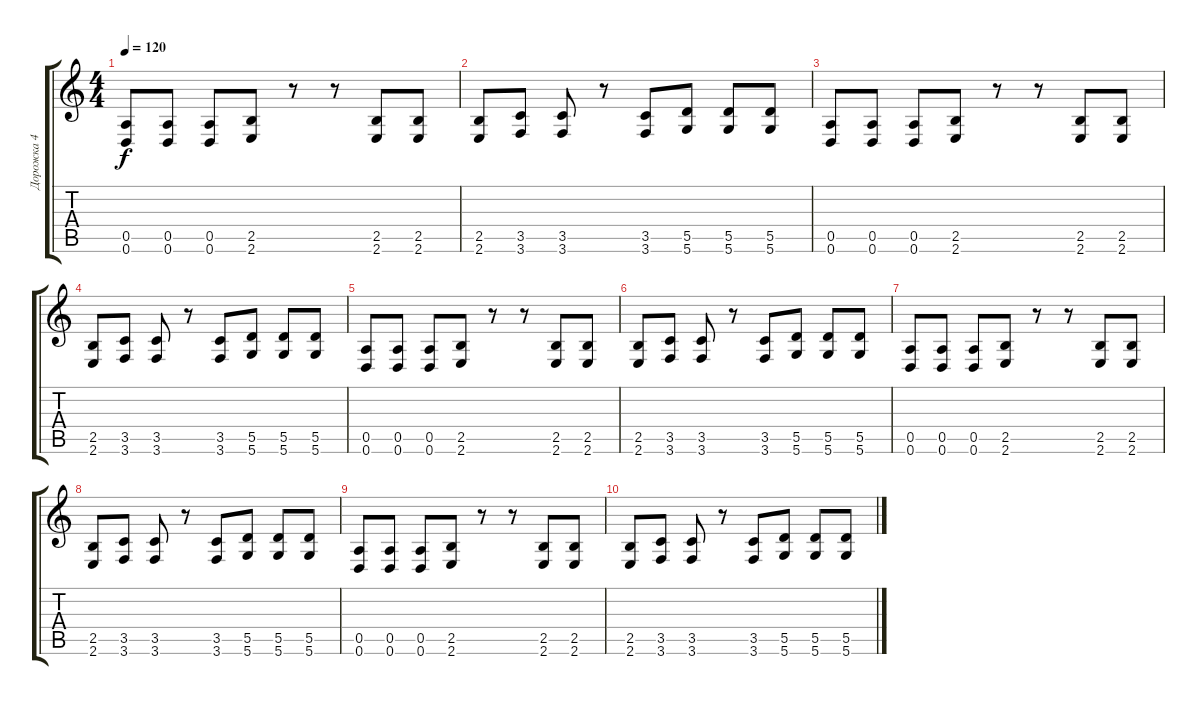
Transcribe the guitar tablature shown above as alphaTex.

\track ("Дорожка 4" "Дорожка 4") {instrument distortionguitar}
\staff {score tabs}
\tuning (E4 B3 G3 D3 A2 D2) {hide}
\ts (4 4)
\tempo 120
\clef g2
\ks c
(0.5 0.6).8{dy f volume 16} (0.5 0.6).8 (0.5 0.6).8 (2.5 2.6).8 r.8 r.8 (2.5 2.6).8 (2.5 2.6).8 |
(2.5 2.6).8 (3.5 3.6).8 (3.5 3.6).8 r.8 (3.5 3.6).8 (5.5 5.6).8 (5.5 5.6).8 (5.5 5.6).8 |
(0.5 0.6).8 (0.5 0.6).8 (0.5 0.6).8 (2.5 2.6).8 r.8 r.8 (2.5 2.6).8 (2.5 2.6).8 |
(2.5 2.6).8 (3.5 3.6).8 (3.5 3.6).8 r.8 (3.5 3.6).8 (5.5 5.6).8 (5.5 5.6).8 (5.5 5.6).8 |
(0.5 0.6).8 (0.5 0.6).8 (0.5 0.6).8 (2.5 2.6).8 r.8 r.8 (2.5 2.6).8 (2.5 2.6).8 |
(2.5 2.6).8 (3.5 3.6).8 (3.5 3.6).8 r.8 (3.5 3.6).8 (5.5 5.6).8 (5.5 5.6).8 (5.5 5.6).8 |
(0.5 0.6).8 (0.5 0.6).8 (0.5 0.6).8 (2.5 2.6).8 r.8 r.8 (2.5 2.6).8 (2.5 2.6).8 |
(2.5 2.6).8 (3.5 3.6).8 (3.5 3.6).8 r.8 (3.5 3.6).8 (5.5 5.6).8 (5.5 5.6).8 (5.5 5.6).8 |
(0.5 0.6).8 (0.5 0.6).8 (0.5 0.6).8 (2.5 2.6).8 r.8 r.8 (2.5 2.6).8 (2.5 2.6).8 |
(2.5 2.6).8 (3.5 3.6).8 (3.5 3.6).8 r.8 (3.5 3.6).8 (5.5 5.6).8 (5.5 5.6).8 (5.5 5.6).8
